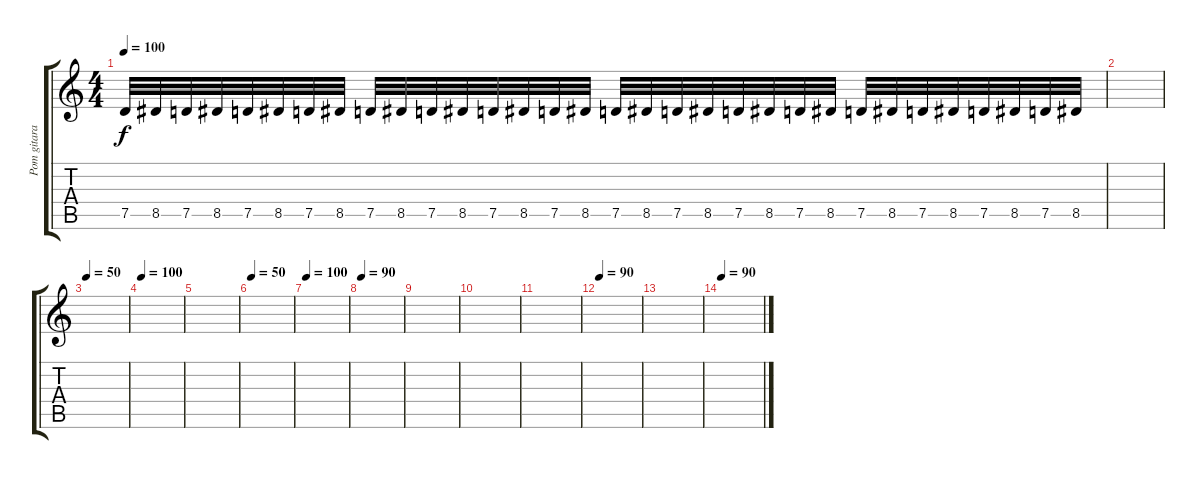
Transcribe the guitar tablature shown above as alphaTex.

\track ("Pom gitara" "Pom gitara") {instrument distortionguitar}
\staff {score tabs}
\tuning (D4 A3 F3 C3 G2 D2) {hide}
\ts (4 4)
\tempo 100
\clef g2
\ks c
7.5.32{dy f} 8.5.32 7.5.32 8.5.32 7.5.32 8.5.32 7.5.32 8.5.32 7.5.32 8.5.32 7.5.32 8.5.32 7.5.32 8.5.32 7.5.32 8.5.32 7.5.32 8.5.32 7.5.32 8.5.32 7.5.32 8.5.32 7.5.32 8.5.32 7.5.32 8.5.32 7.5.32 8.5.32 7.5.32 8.5.32 7.5.32 8.5.32 |
|
\tempo 50
|
\tempo 100
|
|
\tempo 50
|
\tempo 100
|
\tempo 90
|
|
|
|
\tempo 90
|
|
\tempo 90
